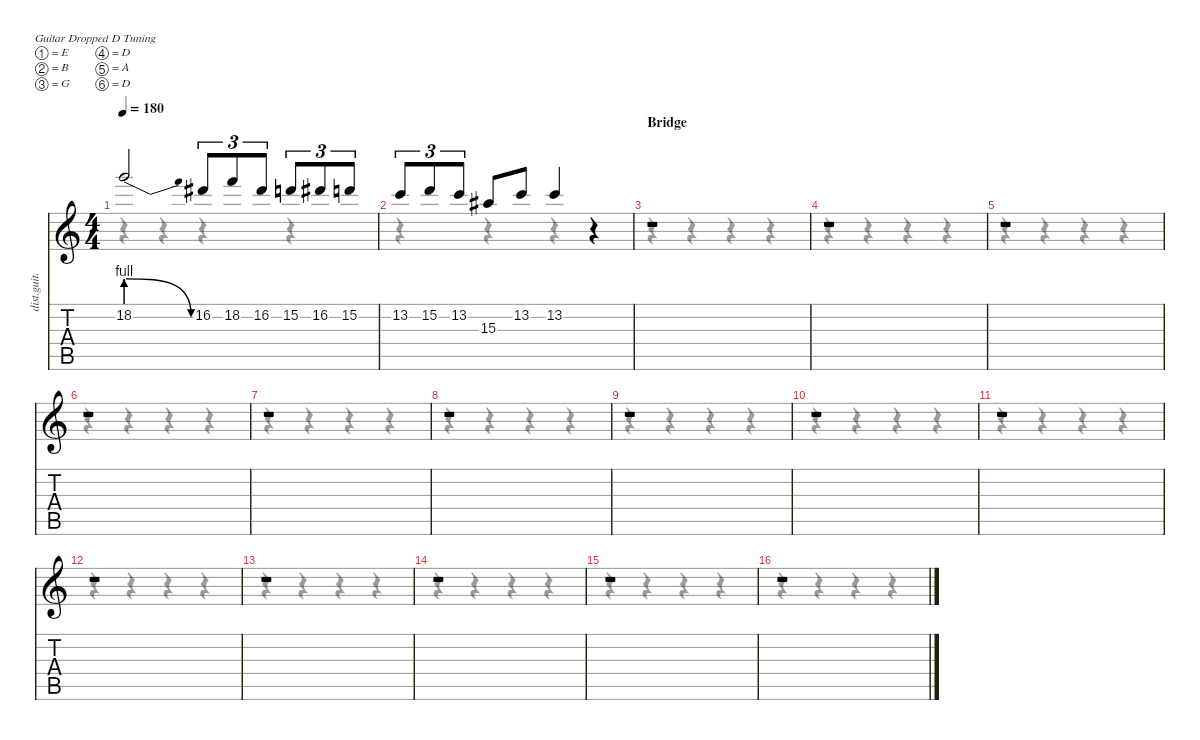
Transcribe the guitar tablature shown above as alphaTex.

\defaultSystemsLayout 4
\hideDynamics
\bracketExtendMode nobrackets
\track ("Harmony" "dist.guit.") {instrument distortionguitar}
\staff {score tabs}
\tuning (E4 B3 G3 D3 A2 D2)
\voice
\ts (4 4)
\tempo 180
\clef g2
\ks c
18.2{be (release 0 4 60 0) t}.2{dy f} 16.2{acc #}.8{tu (3 2)} 18.2.8{tu (3 2)} 16.2{acc #}.8{tu (3 2)} 15.2.8{tu (3 2)} 16.2{acc #}.8{tu (3 2)} 15.2.8{tu (3 2)} |
13.2.8{tu (3 2)} 15.2.8{tu (3 2)} 13.2.8{tu (3 2)} 15.3{acc #}.8 13.2.8 13.2.4 r.4 |
\section ("" "Bridge")
r.1 |
r.1 |
r.1 |
r.1 |
r.1 |
r.1 |
r.1 |
r.1 |
r.1 |
r.1 |
r.1 |
r.1 |
r.1 |
r.1
\voice
\clef g2
\ottava regular
\simile none
\ks c
r.4{dy mf} r.4 r.4 r.4 |
r.4 r.4 r.4 r.4 |
r.4 r.4 r.4 r.4 |
r.4 r.4 r.4 r.4 |
r.4 r.4 r.4 r.4 |
r.4 r.4 r.4 r.4 |
r.4 r.4 r.4 r.4 |
r.4 r.4 r.4 r.4 |
r.4 r.4 r.4 r.4 |
r.4 r.4 r.4 r.4 |
r.4 r.4 r.4 r.4 |
r.4 r.4 r.4 r.4 |
r.4 r.4 r.4 r.4 |
r.4 r.4 r.4 r.4 |
r.4 r.4 r.4 r.4 |
r.4 r.4 r.4 r.4
